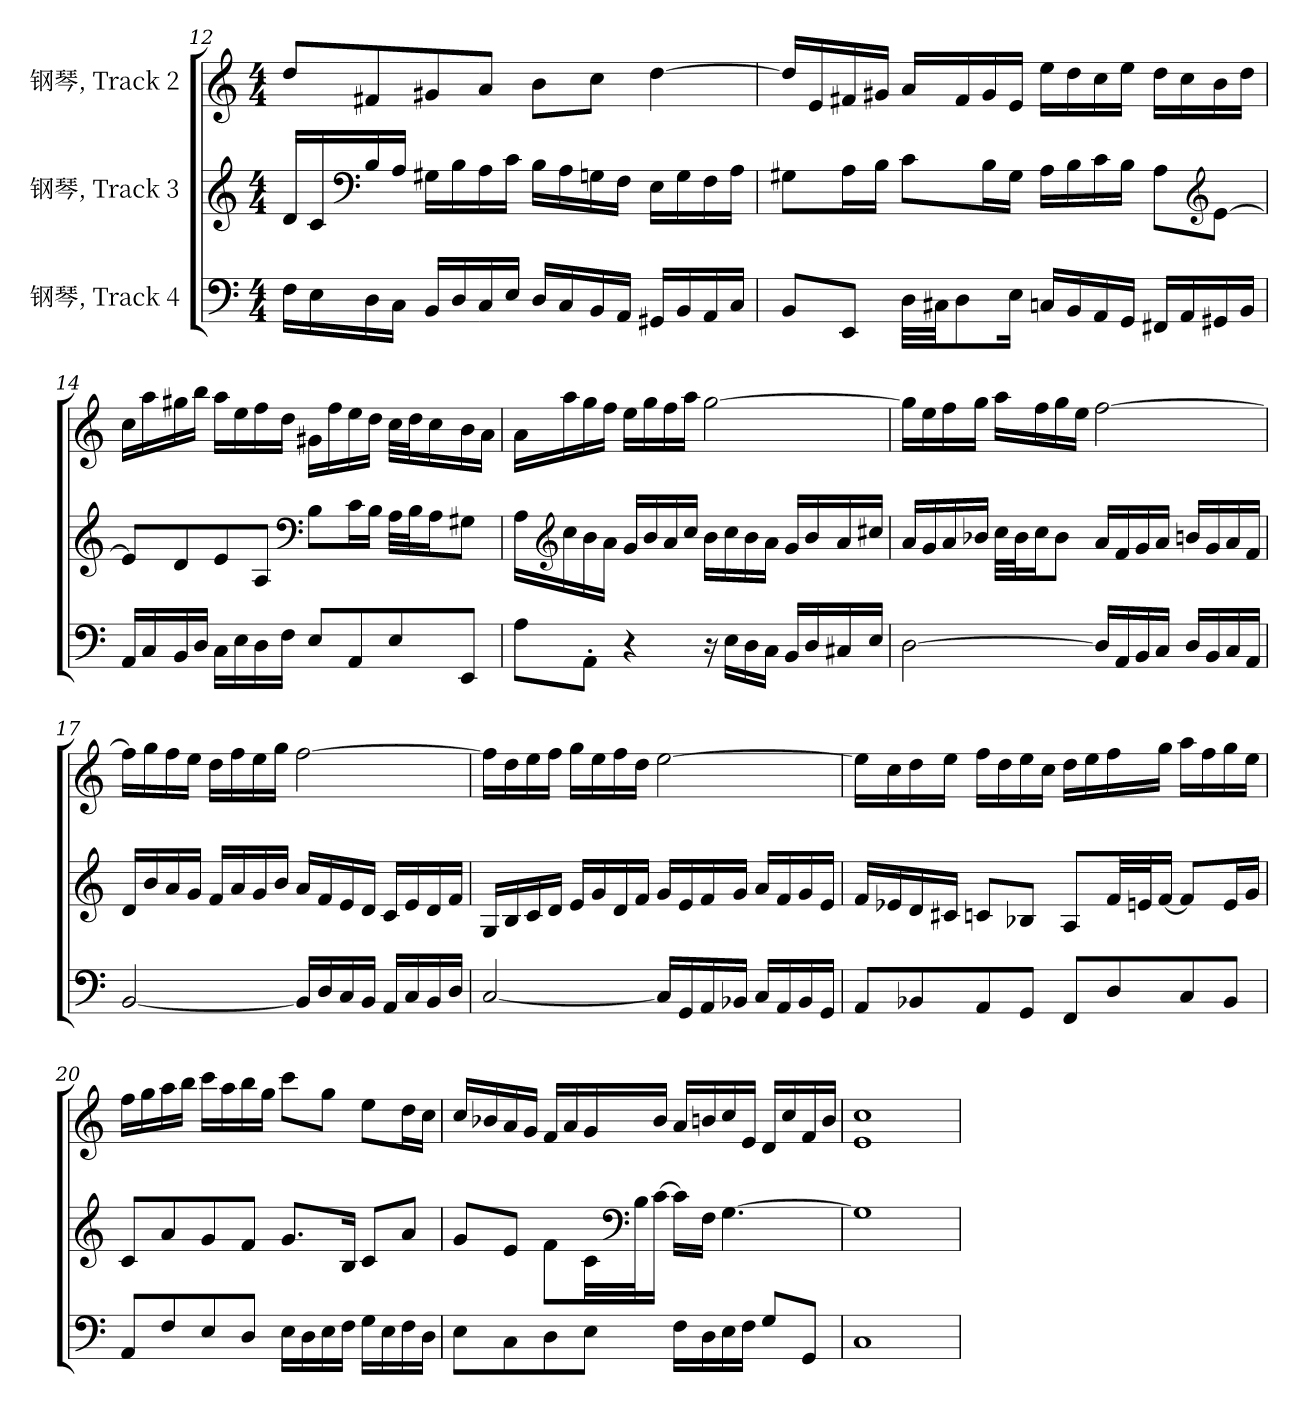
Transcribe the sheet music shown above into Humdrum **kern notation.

**kern	**kern	**kern
*part3	*part2	*part1
*staff3	*staff2	*staff1
*I"钢琴, Track 4	*I"钢琴, Track 3	*I"钢琴, Track 2
*clefF4	*clefG2	*clefG2
*k[]	*k[]	*k[]
*M4/4	*M4/4	*M4/4
=12	=12	=12
16F\LL	16d/LL	8dd/L
16E\	16c/	.
*	*clefF4	*
16D\	16B/	8f#X/
16C\JJ	16A/JJ	.
16BB/LL	16G#X\LL	8g#X/
16D/	16B\	.
16C/	16A\	8a/J
16E/JJ	16c\JJ	.
16D/LL	16B\LL	8b\L
16C/	16A\	.
16BB/	16Gn\	8cc\J
16AA/JJ	16F\JJ	.
16GG#X/LL	16E\LL	[4dd\
16BB/	16G\	.
16AA/	16F\	.
16C/JJ	16A\JJ	.
!!LO:LB:g=z
=13	=13	=13
8BB/L	8G#X\L	16dd/LL]
.	.	16e/
8EE/J	16A\L	16f#X/
.	16B\JJ	16g#X/JJ
32D\LLL	8c\L	16a/LL
32C#X\JJ	.	.
8D\	.	16f#/
.	16B\L	16g#/
16E\Jk	16G#\JJ	16e/JJ
16Cn/LL	16A\LL	16ee\LL
16BB/	16B\	16dd\
16AA/	16c\	16cc\
16GG/JJ	16B\JJ	16ee\JJ
16FF#X/LL	8A\L	16dd\LL
16AA/	.	16cc\
*	*clefG2	*
16GG#X/	[8e\J	16b\
16BB/JJ	.	16dd\JJ
=14	=14	=14
16AA/LL	8e/L]	16cc\LL
16C/	.	16aa\
16BB/	8d/	16gg#X\
16D/JJ	.	16bb\JJ
16C\LL	8e/	16aa\LL
16E\	.	16ee\
16D\	8A/J	16ff\
16F\JJ	.	16dd\JJ
*	*clefF4	*
8E/L	8B\L	16g#X\LL
.	.	16ff\
8AA/	16c\L	16ee\
.	16B\JJ	16dd\JJ
8E/	32A\LLL	32cc\LLL
.	32B\J	32dd\J
.	16A\J	16cc\
8EE/J	8G#X\J	16b\
.	.	16a\JJ
!!LO:LB:g=z
=15	=15	=15
8A\L	16A\LL	16a\LL
*	*clefG2	*
.	16cc\	16aa\
8AA'\J	16b\	16gg\
.	16a\JJ	16ff\JJ
4r	16g/LL	16ee\LL
.	16b/	16gg\
.	16a/	16ff\
.	16cc/JJ	16aa\JJ
16r	16b\LL	[2gg\
16E\LL	16cc\	.
16D\	16b\	.
16C\JJ	16a\JJ	.
16BB/LL	16g/LL	.
16D/	16b/	.
16C#X/	16a/	.
16E/JJ	16cc#X/JJ	.
=16	=16	=16
[2D\	16a/LL	16gg\LL]
.	16g/	16ee\
.	16a/	16ff\
.	16b-X/JJ	16gg\JJ
.	32cc\LLL	16aa\LL
.	32b-\J	.
.	16cc\J	16ff\
.	8b-\J	16gg\
.	.	16ee\JJ
16D/LL]	16a/LL	[2ff\
16AA/	16f/	.
16BB/	16g/	.
16C/JJ	16a/JJ	.
16D/LL	16bn/LL	.
16BB/	16g/	.
16C/	16a/	.
16AA/JJ	16f/JJ	.
!!LO:PB:g=z
=17	=17	=17
[2BB/	16d/LL	16ff\LL]
.	16b/	16gg\
.	16a/	16ff\
.	16g/JJ	16ee\JJ
.	16f/LL	16dd\LL
.	16a/	16ff\
.	16g/	16ee\
.	16b/JJ	16gg\JJ
16BB/LL]	16a/LL	[2ff\
16D/	16f/	.
16C/	16e/	.
16BB/JJ	16d/JJ	.
16AA/LL	16c/LL	.
16C/	16e/	.
16BB/	16d/	.
16D/JJ	16f/JJ	.
=18	=18	=18
[2C/	16G/LL	16ff\LL]
.	16B/	16dd\
.	16c/	16ee\
.	16d/JJ	16ff\JJ
.	16e/LL	16gg\LL
.	16g/	16ee\
.	16d/	16ff\
.	16f/JJ	16dd\JJ
16C/LL]	16g/LL	[2ee\
16GG/	16e/	.
16AA/	16f/	.
16BB-X/JJ	16g/JJ	.
16C/LL	16a/LL	.
16AA/	16f/	.
16BB-/	16g/	.
16GG/JJ	16e/JJ	.
!!LO:LB:g=z
=19	=19	=19
8AA/L	16f/LL	16ee\LL]
.	16e-X/	16cc\
8BB-X/	16d/	16dd\
.	16c#X/JJ	16ee\JJ
8AA/	8cn/L	16ff\LL
.	.	16dd\
8GG/J	8B-X/J	16ee\
.	.	16cc\JJ
8FF/L	8A/L	16dd\LL
.	.	16ee\
8D/	32f/LL	16ff\
.	32en/J	.
.	[16f/JJ	16gg\JJ
8C/	8f/L]	16aa\LL
.	.	16ff\
8BB-/J	16e/L	16gg\
.	16g/JJ	16ee\JJ
=20	=20	=20
8AA/L	8c/L	16ff\LL
.	.	16gg\
8F/	8a/	16aa\
.	.	16bb\JJ
8E/	8g/	16ccc\LL
.	.	16aa\
8D/J	8f/J	16bb\
.	.	16gg\JJ
16E\LL	8.g/L	8ccc\L
16D\	.	.
16E\	.	8gg\J
16F\JJ	16B/Jk	.
16G\LL	8c/L	8ee\L
16E\	.	.
*	*	*MM84
16F\	8a/J	16dd\L
16D\JJ	.	16cc\JJ
!!LO:LB:g=z
=21	=21	=21
*	*	*MM79
8E\L	8g/L	16cc/LL
.	.	16b-X/
8C\	8e/J	16a/
*	*	*MM71
.	.	16g/JJ
8D\	8f\L	16f/LL
*	*	*MM66
.	.	16a/
*	*	*MM63
8E\J	32c\LL	16g/
*	*clefF4	*
.	32B\J	.
.	[16c\JJ	16b-/JJ
*	*	*MM58
16F\LL	16c\LL]	16a/LL
16D\	16F\JJ	16bn/
16E\	[4.G\	16cc/
*	*	*MM50
16F\JJ	.	16e/JJ
8G/L	.	16d/LL
*	*	*MM45
.	.	16cc/
8GG/J	.	16f/
.	.	16b/JJ
=22	=22	=22
*	*	*MM37
1C	1G]	1e 1cc
=	=	=
*-	*-	*-
